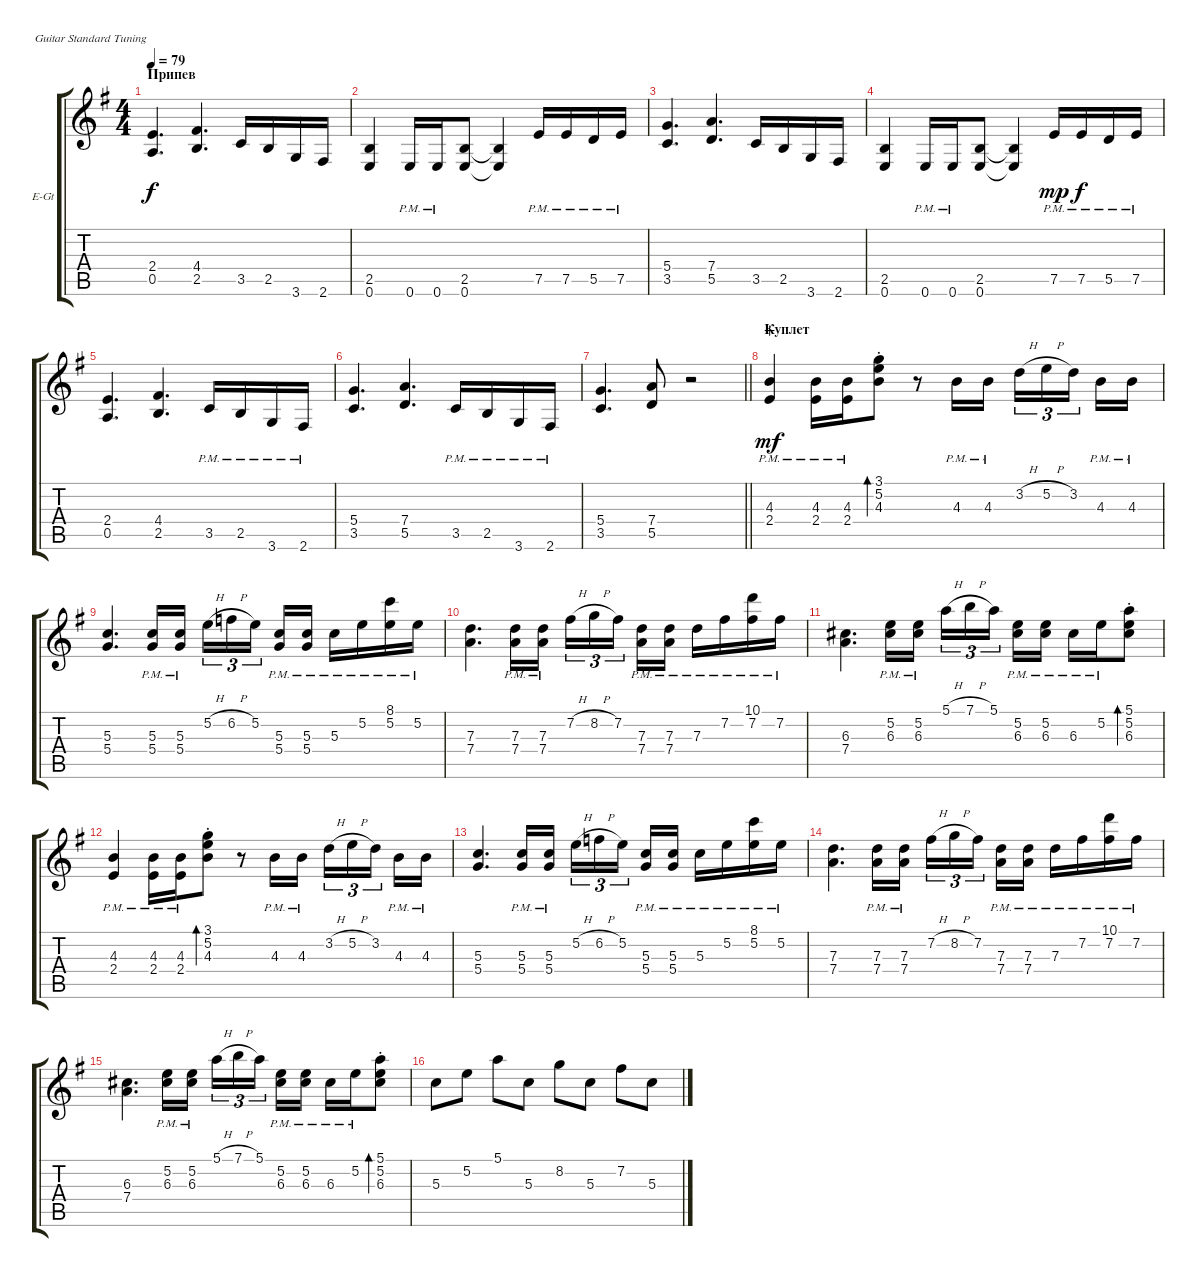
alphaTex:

\bracketExtendMode groupsimilarinstruments
\firstSystemTrackNameOrientation horizontal
\otherSystemsTrackNameOrientation horizontal
\track ("Сергей Маврин" "E-Gt") {instrument distortionguitar}
\staff {score tabs}
\tuning (E4 B3 G3 D3 A2 E2)
\ts (4 4)
\section ("" "Припев")
\tempo 79
\clef g2
\ks eminor
(2.4 0.5).4{d dy f} (4.4 2.5).4{d} 3.5.16 2.5.16 3.6.16 2.6.16 |
(2.5 0.6).4 0.6{pm}.16 0.6{pm}.16 (2.5 0.6).8 (2.5{t} 0.6{t}).4 7.5{pm}.16 7.5{pm}.16 5.5{pm}.16 7.5{pm}.16 |
(5.4 3.5).4{d} (7.4 5.5).4{d} 3.5.16 2.5.16 3.6.16 2.6.16 |
(2.5 0.6).4 0.6{pm}.16 0.6{pm}.16 (2.5 0.6).8 (2.5{t} 0.6{t}).4 7.5{pm}.16{dy mp} 7.5{pm}.16{dy f} 5.5{pm}.16 7.5{pm}.16 |
(2.4 0.5).4{d} (4.4 2.5).4{d} 3.5{pm}.16 2.5{pm}.16 3.6{pm}.16 2.6{pm}.16 |
(5.4 3.5).4{d} (7.4 5.5).4{d} 3.5{pm}.16 2.5{pm}.16 3.6{pm}.16 2.6{pm}.16 |
\barLineRight lightlight
(5.4 3.5).4{d} (7.4 5.5).8 r.2 |
\section ("" "Куплет")
(4.3{pm} 2.4{pm}).4{dy mf wahc} (4.3{pm} 2.4{pm}).16 (4.3{pm} 2.4{pm}).16 (3.1 5.2{st} 4.3{st}).8{bd 120} r.8 4.3{pm}.16 4.3{pm}.16 3.2{h}.16{tu (3 2)} 5.2{h}.16{tu (3 2)} 3.2.16{tu (3 2)} 4.3{pm}.16 4.3{pm}.16 |
(5.3 5.4).4{d} (5.3{pm} 5.4{pm}).16 (5.3{pm} 5.4{pm}).16 5.2{h}.16{tu (3 2)} 6.2{h}.16{tu (3 2)} 5.2.16{tu (3 2)} (5.3{pm} 5.4{pm}).16 (5.3{pm} 5.4{pm}).16 5.3{pm}.16 5.2{pm}.16 (8.1 5.2{pm}).16 5.2{pm}.16 |
(7.3 7.4).4{d} (7.3{pm} 7.4{pm}).16 (7.3{pm} 7.4{pm}).16 7.2{h}.16{tu (3 2)} 8.2{h}.16{tu (3 2)} 7.2.16{tu (3 2)} (7.3{pm} 7.4{pm}).16 (7.3{pm} 7.4{pm}).16 7.3{pm}.16 7.2{pm}.16 (10.1 7.2{pm}).16 7.2{pm}.16 |
(6.3 7.4).4{d} (5.2{pm} 6.3{pm}).16 (5.2{pm} 6.3{pm}).16 5.1{h}.16{tu (3 2)} 7.1{h}.16{tu (3 2)} 5.1.16{tu (3 2)} (5.2{pm} 6.3{pm}).16 (5.2{pm} 6.3{pm}).16 6.3{pm}.16 5.2{pm}.16 (5.1{st} 5.2{st} 6.3{st}).8{bd 120} |
(4.3{pm} 2.4{pm}).4 (4.3{pm} 2.4{pm}).16 (4.3{pm} 2.4{pm}).16 (3.1 5.2{st} 4.3{st}).8{bd 120} r.8 4.3{pm}.16 4.3{pm}.16 3.2{h}.16{tu (3 2)} 5.2{h}.16{tu (3 2)} 3.2.16{tu (3 2)} 4.3{pm}.16 4.3{pm}.16 |
(5.3 5.4).4{d} (5.3{pm} 5.4{pm}).16 (5.3{pm} 5.4{pm}).16 5.2{h}.16{tu (3 2)} 6.2{h}.16{tu (3 2)} 5.2.16{tu (3 2)} (5.3{pm} 5.4{pm}).16 (5.3{pm} 5.4{pm}).16 5.3{pm}.16 5.2{pm}.16 (8.1 5.2{pm}).16 5.2{pm}.16 |
(7.3 7.4).4{d} (7.3{pm} 7.4{pm}).16 (7.3{pm} 7.4{pm}).16 7.2{h}.16{tu (3 2)} 8.2{h}.16{tu (3 2)} 7.2.16{tu (3 2)} (7.3{pm} 7.4{pm}).16 (7.3{pm} 7.4{pm}).16 7.3{pm}.16 7.2{pm}.16 (10.1 7.2{pm}).16 7.2{pm}.16 |
(6.3 7.4).4{d} (5.2{pm} 6.3{pm}).16 (5.2{pm} 6.3{pm}).16 5.1{h}.16{tu (3 2)} 7.1{h}.16{tu (3 2)} 5.1.16{tu (3 2)} (5.2{pm} 6.3{pm}).16 (5.2{pm} 6.3{pm}).16 6.3{pm}.16 5.2{pm}.16 (5.1{st} 5.2{st} 6.3{st}).8{bd 120} |
5.3.8 5.2.8 5.1.8 5.3.8 8.2.8 5.3.8 7.2.8 5.3.8
